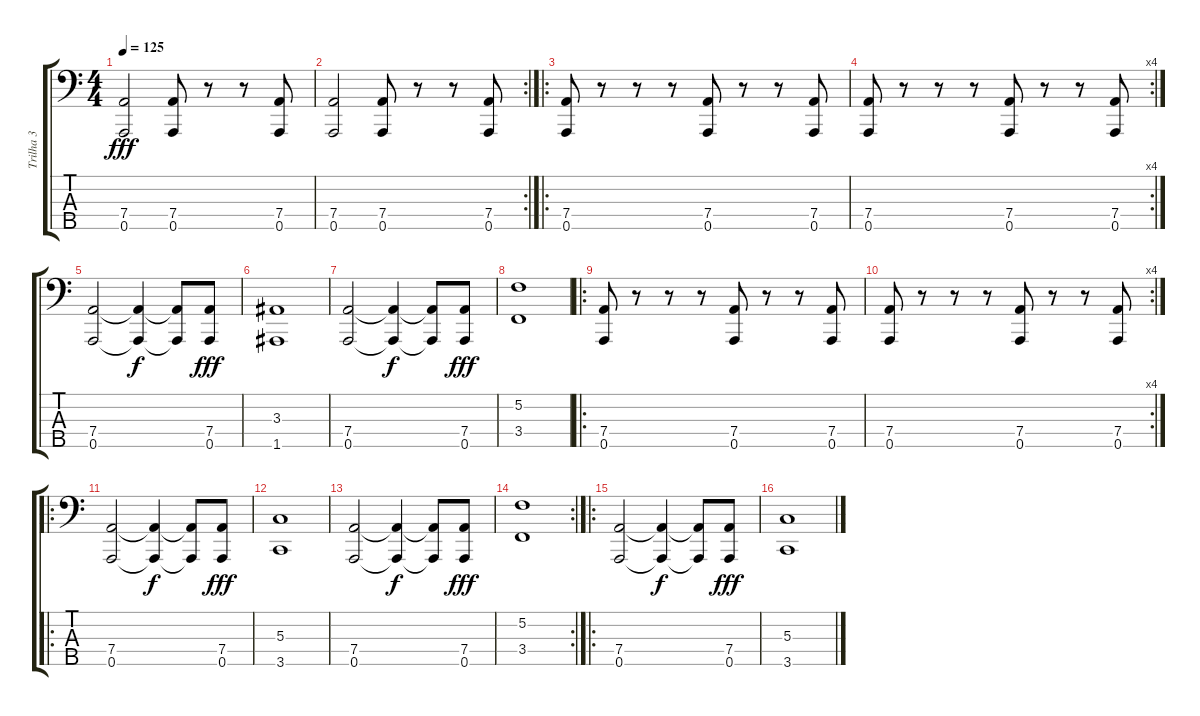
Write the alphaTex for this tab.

\track ("Trilha 3" "Trilha 3") {instrument electricbassfinger}
\staff {score tabs}
\tuning (F2 C2 G1 D1 A0) {hide}
\ts (4 4)
\tempo 125
\clef f4
\ks c
(7.4 0.5).2{dy fff instrument electricbassfinger} (7.4 0.5).8 r.8 r.8 (7.4 0.5).8 |
\rc 2
(7.4 0.5).2 (7.4 0.5).8 r.8 r.8 (7.4 0.5).8 |
\ro
(7.4 0.5).8 r.8 r.8 r.8 (7.4 0.5).8 r.8 r.8 (7.4 0.5).8 |
\rc 4
(7.4 0.5).8 r.8 r.8 r.8 (7.4 0.5).8 r.8 r.8 (7.4 0.5).8 |
(7.4 0.5).2 (7.4{t} 0.5{t}).4{dy f} (7.4{t} 0.5{t}).8 (7.4 0.5).8{dy fff} |
(3.3 1.5).1 |
(7.4 0.5).2 (7.4{t} 0.5{t}).4{dy f} (7.4{t} 0.5{t}).8 (7.4 0.5).8{dy fff} |
(5.2 3.4).1 |
\ro
(7.4 0.5).8 r.8 r.8 r.8 (7.4 0.5).8 r.8 r.8 (7.4 0.5).8 |
\rc 4
(7.4 0.5).8 r.8 r.8 r.8 (7.4 0.5).8 r.8 r.8 (7.4 0.5).8 |
\ro
(7.4 0.5).2 (7.4{t} 0.5{t}).4{dy f} (7.4{t} 0.5{t}).8 (7.4 0.5).8{dy fff} |
(5.3 3.5).1 |
(7.4 0.5).2 (7.4{t} 0.5{t}).4{dy f} (7.4{t} 0.5{t}).8 (7.4 0.5).8{dy fff} |
\rc 2
(5.2 3.4).1 |
\ro
(7.4 0.5).2 (7.4{t} 0.5{t}).4{dy f} (7.4{t} 0.5{t}).8 (7.4 0.5).8{dy fff} |
(5.3 3.5).1
